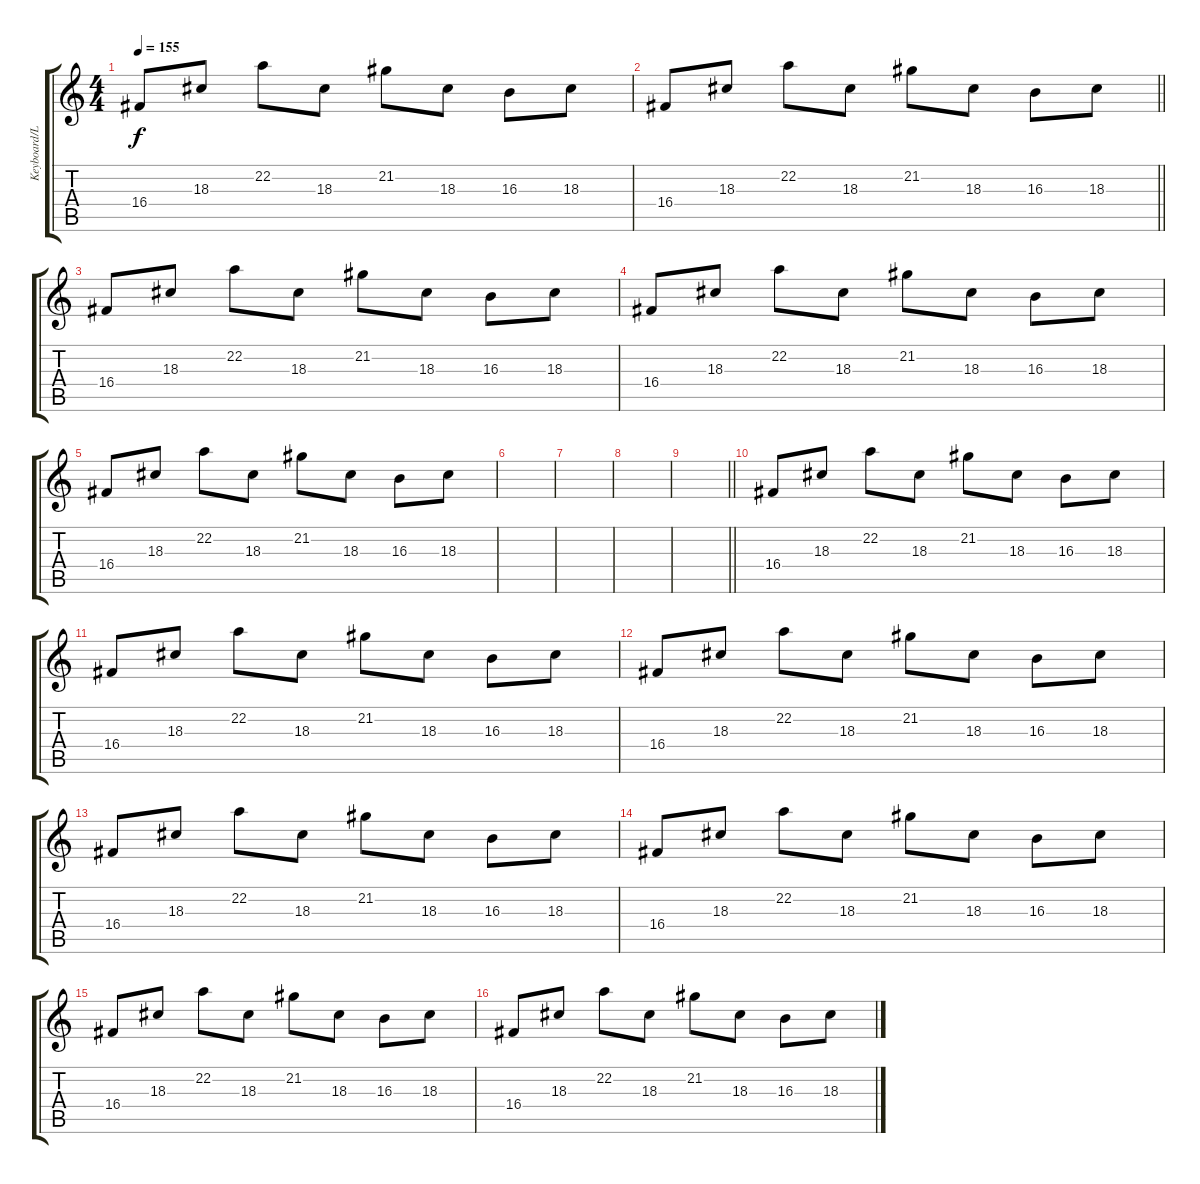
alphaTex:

\track ("Keyboard/Lead Guitar" "Keyboard/L") {instrument electricpiano1}
\staff {score tabs}
\tuning (E4 B3 G3 D3 A2 E2) {hide}
\ts (4 4)
\tempo 155
\clef g2
\ks c
16.4.8{dy f} 18.3.8 22.2.8 18.3.8 21.2.8 18.3.8 16.3.8 18.3.8 |
\barLineRight lightlight
16.4.8 18.3.8 22.2.8 18.3.8 21.2.8 18.3.8 16.3.8 18.3.8 |
16.4.8 18.3.8 22.2.8 18.3.8 21.2.8 18.3.8 16.3.8 18.3.8 |
16.4.8 18.3.8 22.2.8 18.3.8 21.2.8 18.3.8 16.3.8 18.3.8 |
16.4.8 18.3.8 22.2.8 18.3.8 21.2.8 18.3.8 16.3.8 18.3.8 |
|
|
|
\barLineRight lightlight
|
\section ("" "")
16.4.8{volume 8 instrument musicbox} 18.3.8 22.2.8 18.3.8 21.2.8 18.3.8 16.3.8 18.3.8 |
16.4.8 18.3.8 22.2.8 18.3.8 21.2.8 18.3.8 16.3.8 18.3.8 |
16.4.8 18.3.8 22.2.8 18.3.8 21.2.8 18.3.8 16.3.8 18.3.8 |
16.4.8 18.3.8 22.2.8 18.3.8 21.2.8 18.3.8 16.3.8 18.3.8 |
16.4.8 18.3.8 22.2.8 18.3.8 21.2.8 18.3.8 16.3.8 18.3.8 |
16.4.8 18.3.8 22.2.8 18.3.8 21.2.8 18.3.8 16.3.8 18.3.8 |
16.4.8 18.3.8 22.2.8 18.3.8 21.2.8 18.3.8 16.3.8 18.3.8
